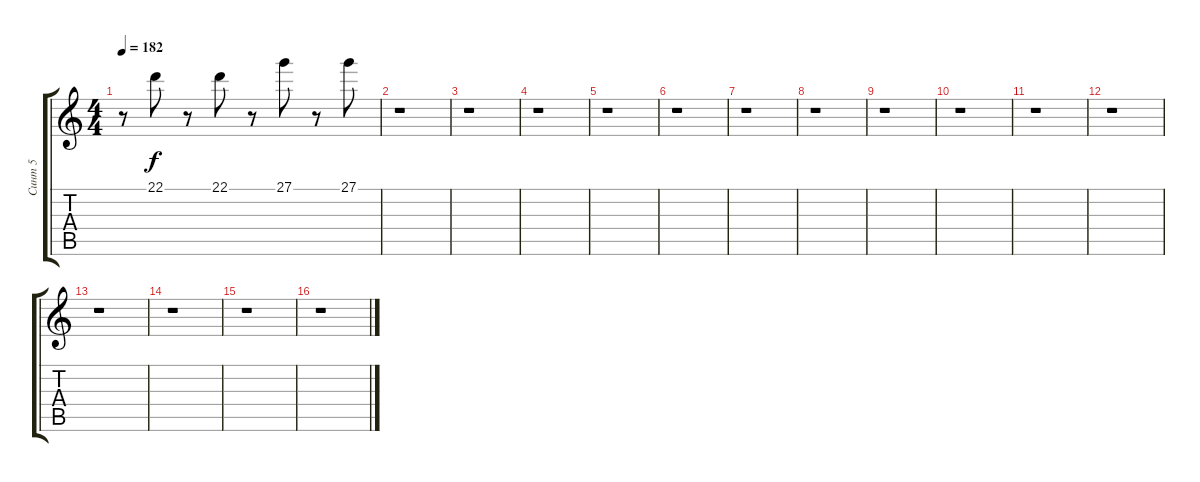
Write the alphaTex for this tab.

\track ("Синт 5" "Синт 5") {instrument lead1square}
\staff {score tabs}
\tuning (E4 B3 G3 D3 A2 E2) {hide}
\ts (4 4)
\tempo 182
\clef g2
\ks c
r.8{dy f} 22.1.8 r.8 22.1.8 r.8 27.1.8 r.8 27.1.8 |
r.1 |
r.1 |
r.1 |
r.1 |
r.1 |
r.1 |
r.1 |
r.1 |
r.1 |
r.1 |
r.1 |
r.1 |
r.1 |
r.1 |
r.1
